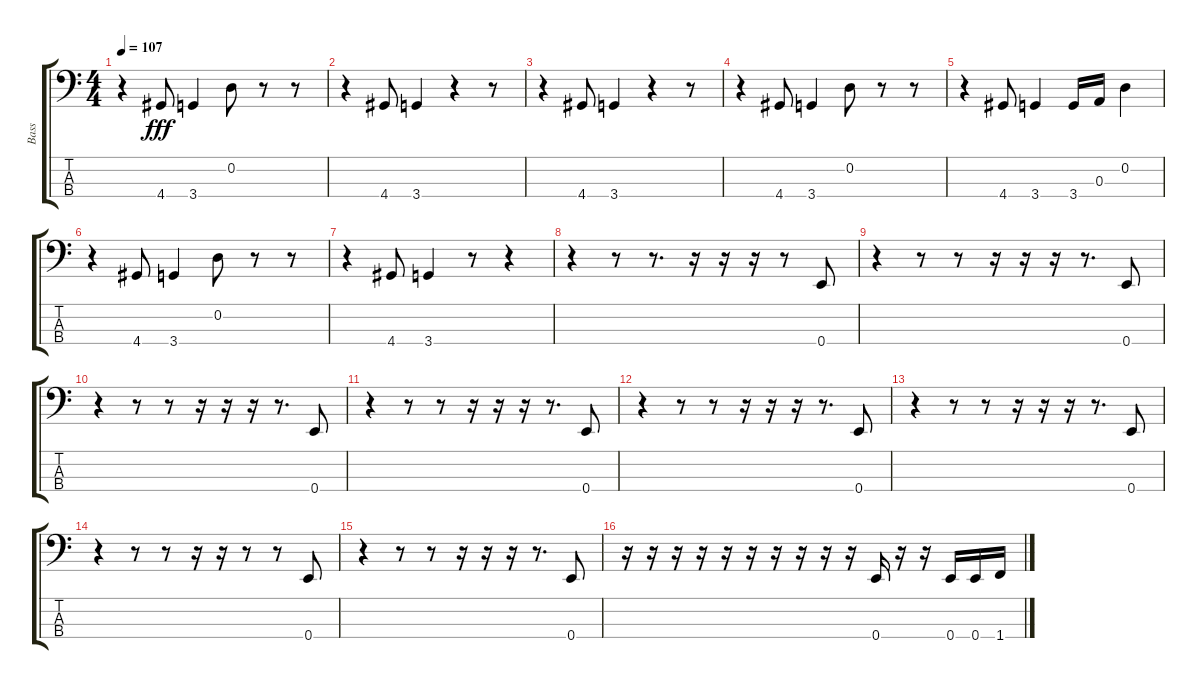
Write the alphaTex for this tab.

\track ("Bass" "Bass") {instrument electricbasspick}
\staff {score tabs}
\tuning (G2 D2 A1 E1) {hide}
\ts (4 4)
\tempo 107
\clef f4
\ks c
r.4{dy fff} 4.4.8 3.4.4 0.2.8 r.8 r.8 |
r.4 4.4.8 3.4.4 r.4 r.8 |
r.4 4.4.8 3.4.4 r.4 r.8 |
r.4 4.4.8 3.4.4 0.2.8 r.8 r.8 |
r.4 4.4.8 3.4.4 3.4.16 0.3.16 0.2.4 |
r.4 4.4.8 3.4.4 0.2.8 r.8 r.8 |
r.4 4.4.8 3.4.4 r.8 r.4 |
r.4 r.8 r.8{d} r.16 r.16 r.16 r.8 0.4.8 |
r.4 r.8 r.8 r.16 r.16 r.16 r.8{d} 0.4.8 |
r.4 r.8 r.8 r.16 r.16 r.16 r.8{d} 0.4.8 |
r.4 r.8 r.8 r.16 r.16 r.16 r.8{d} 0.4.8 |
r.4 r.8 r.8 r.16 r.16 r.16 r.8{d} 0.4.8 |
r.4 r.8 r.8 r.16 r.16 r.16 r.8{d} 0.4.8 |
r.4 r.8 r.8 r.16 r.16 r.8 r.8 0.4.8 |
r.4 r.8 r.8 r.16 r.16 r.16 r.8{d} 0.4.8 |
r.16 r.16 r.16 r.16 r.16 r.16 r.16 r.16 r.16 r.16 0.4.16 r.16 r.16 0.4.16 0.4.16 1.4.16
